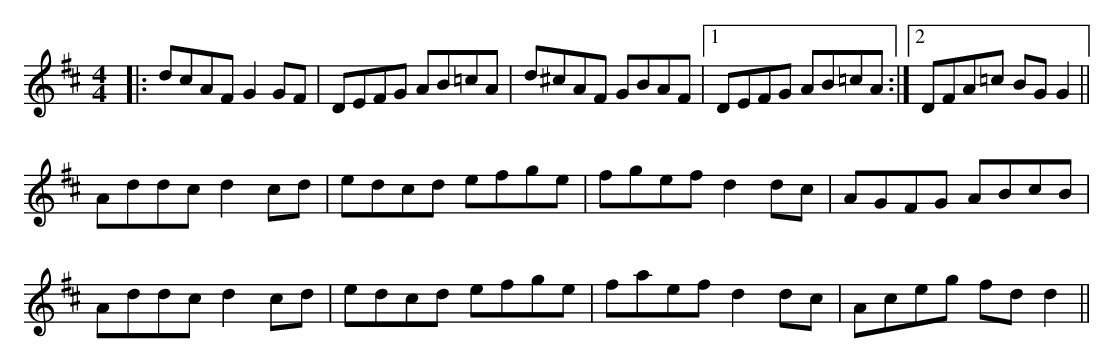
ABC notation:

X:1
M:4/4
K:D
|:dcAF G2GF|DEFG AB=cA|d^cAF GBAF|1 DEFG AB=cA:|2 DFA=c BGG2||
Addc d2 cd|edcd efge|fgef d2 dc|AGFG ABcB|
Addc d2 cd|edcd efge|faef d2 dc|Aceg fdd2||
